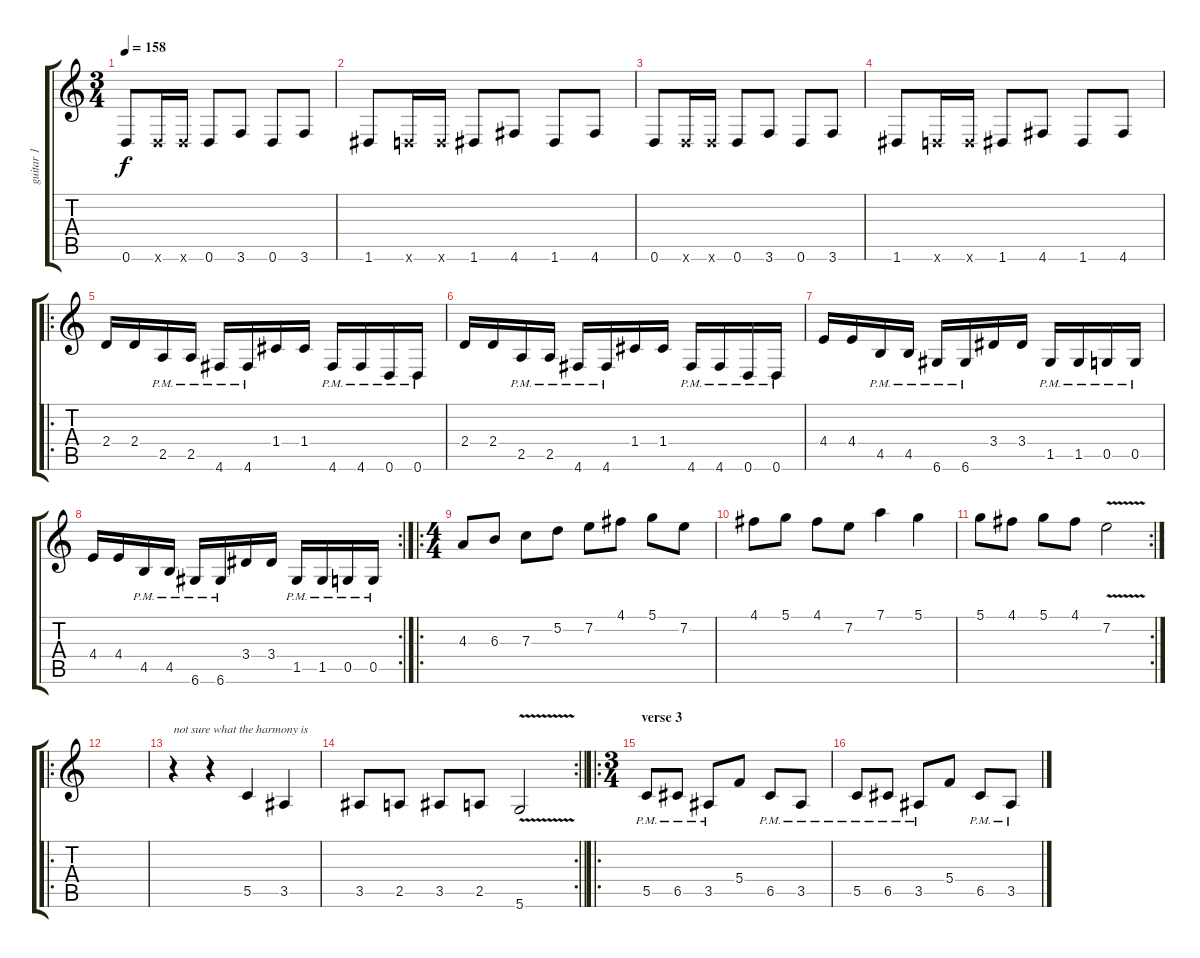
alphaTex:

\track ("guitar 1" "guitar 1") {instrument distortionguitar}
\staff {score tabs}
\tuning (D4 A3 F3 C3 G2 D2) {hide}
\ts (3 4)
\tempo 158
\clef g2
\ks c
0.6.8{dy f} 0.6{x}.16 0.6{x}.16 0.6.8 3.6.8 0.6.8 3.6.8 |
1.6.8 0.6{x}.16 0.6{x}.16 1.6.8 4.6.8 1.6.8 4.6.8 |
0.6.8 0.6{x}.16 0.6{x}.16 0.6.8 3.6.8 0.6.8 3.6.8 |
1.6.8 0.6{x}.16 0.6{x}.16 1.6.8 4.6.8 1.6.8 4.6.8 |
\ro
2.4.16 2.4.16 2.5{pm}.16 2.5{pm}.16 4.6{pm}.16 4.6{pm}.16 1.4.16 1.4.16 4.6{pm}.16 4.6{pm}.16 0.6{pm}.16 0.6{pm}.16 |
2.4.16 2.4.16 2.5{pm}.16 2.5{pm}.16 4.6{pm}.16 4.6{pm}.16 1.4.16 1.4.16 4.6{pm}.16 4.6{pm}.16 0.6{pm}.16 0.6{pm}.16 |
4.4.16 4.4.16 4.5{pm}.16 4.5{pm}.16 6.6{pm}.16 6.6{pm}.16 3.4.16 3.4.16 1.5{pm}.16 1.5{pm}.16 0.5{pm}.16 0.5{pm}.16 |
\rc 2
4.4.16 4.4.16 4.5{pm}.16 4.5{pm}.16 6.6{pm}.16 6.6{pm}.16 3.4.16 3.4.16 1.5{pm}.16 1.5{pm}.16 0.5{pm}.16 0.5{pm}.16 |
\ro
\ts (4 4)
4.3.8 6.3.8 7.3.8 5.2.8 7.2.8 4.1.8 5.1.8 7.2.8 |
4.1.8 5.1.8 4.1.8 7.2.8 7.1.4 5.1.4 |
\rc 2
5.1.8 4.1.8 5.1.8 4.1.8 7.2{v}.2 |
\ro
|
r.4{txt "not sure what the harmony is"} r.4 5.5.4 3.5.4 |
\rc 2
\barLineRight lightlight
3.5.8 2.5.8 3.5.8 2.5.8 5.6{v}.2 |
\ro
\ts (3 4)
\section ("" "verse 3")
5.5{pm}.8 6.5{pm}.8 3.5{pm}.8 5.4.8 6.5{pm}.8 3.5{pm}.8 |
5.5{pm}.8 6.5{pm}.8 3.5{pm}.8 5.4.8 6.5{pm}.8 3.5{pm}.8
